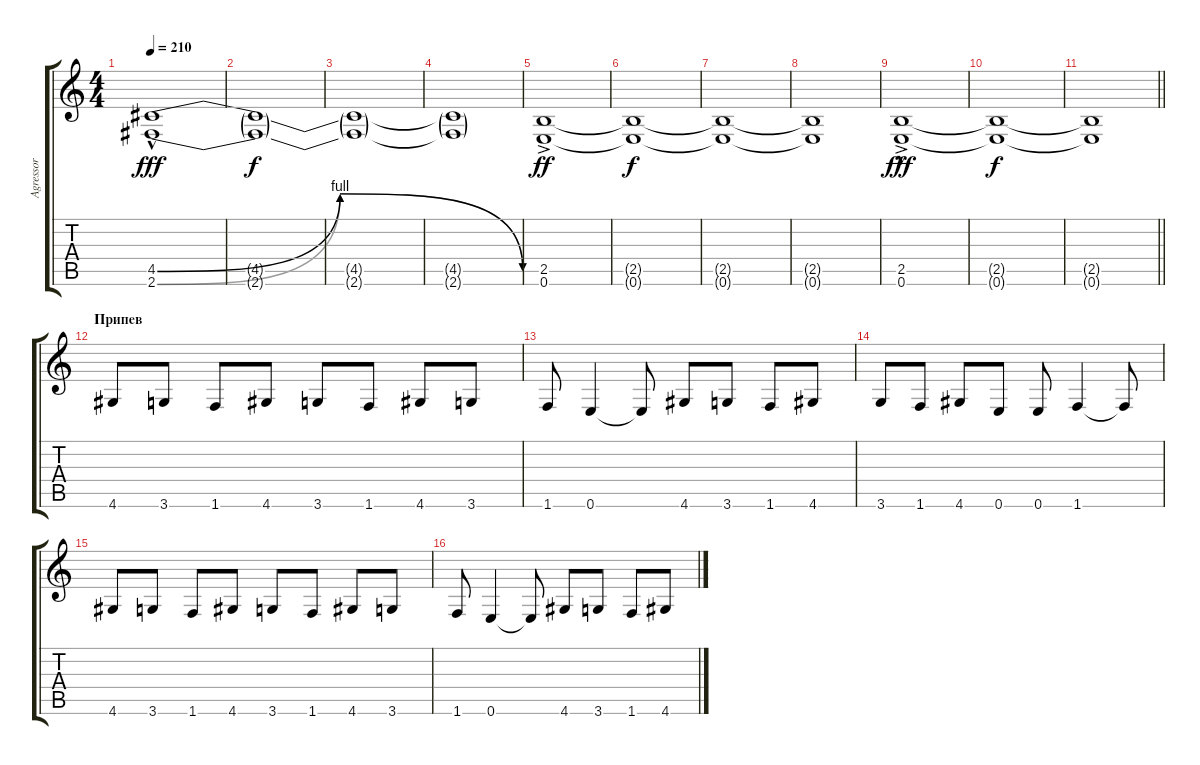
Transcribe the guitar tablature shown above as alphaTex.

\track ("Agressor" "Agressor") {instrument overdrivenguitar}
\staff {score tabs}
\tuning (E4 B3 G3 D3 A2 E2) {hide}
\ts (4 4)
\tempo 210
\clef g2
\ks c
(4.5{be (bendrelease 0 0 45 4 45 4 60 0) hac} 2.6{be (bendrelease 0 0 45 4 45 4 60 0) hac}).1{dy fff} |
(4.5{t} 2.6{t}).1{dy f} |
(4.5{t} 2.6{t}).1 |
(4.5{t} 2.6{t}).1 |
(2.5{ac} 0.6{ac}).1{dy ff} |
(2.5{t} 0.6{t}).1{dy f} |
(2.5{t} 0.6{t}).1 |
(2.5{t} 0.6{t}).1 |
(2.5{ac} 0.6{hac}).1{dy fff} |
(2.5{t} 0.6{t}).1{dy f} |
\barLineRight lightlight
(2.5{t} 0.6{t}).1 |
\section ("" "Припев")
4.6.8 3.6.8 1.6.8 4.6.8 3.6.8 1.6.8 4.6.8 3.6.8 |
1.6.8 0.6.4 0.6{t}.8 4.6.8 3.6.8 1.6.8 4.6.8 |
3.6.8 1.6.8 4.6.8 0.6.8 0.6.8 1.6.4 1.6{t}.8 |
4.6.8 3.6.8 1.6.8 4.6.8 3.6.8 1.6.8 4.6.8 3.6.8 |
1.6.8 0.6.4 0.6{t}.8 4.6.8 3.6.8 1.6.8 4.6.8
